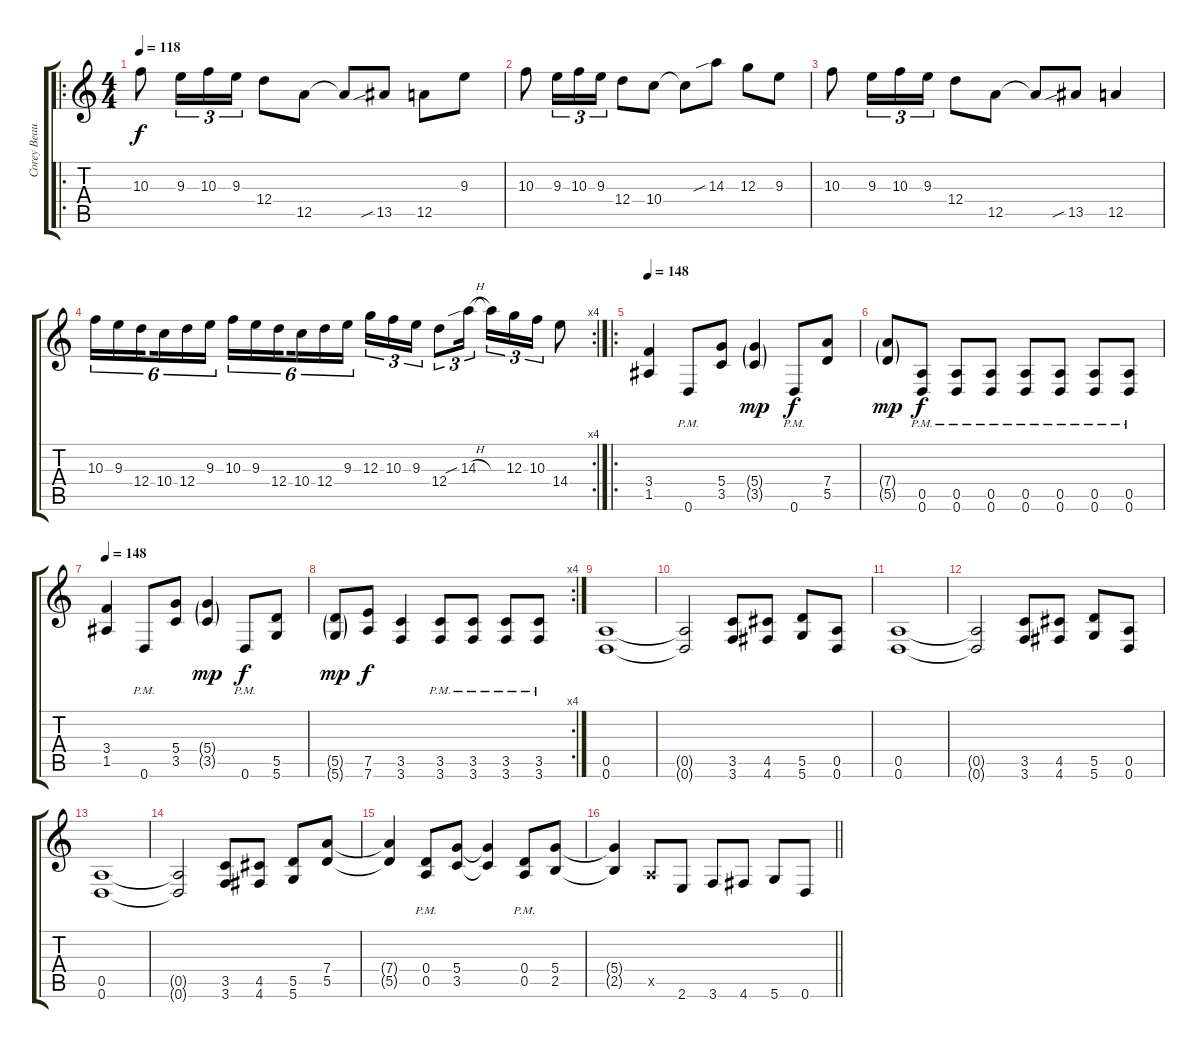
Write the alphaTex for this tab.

\track ("Corey Beaulieu" "Corey Beau") {instrument overdrivenguitar}
\staff {score tabs}
\tuning (E4 B3 G3 D3 A2 D2) {hide}
\ro
\ts (4 4)
\tempo 118
\clef g2
\ks c
10.3.8{dy f} 9.3.16{tu (3 2)} 10.3.16{tu (3 2)} 9.3.16{tu (3 2)} 12.4.8 12.5.8 12.5{t}.8 13.5{sib}.8 12.5.8 9.3.8 |
10.3.8 9.3.16{tu (3 2)} 10.3.16{tu (3 2)} 9.3.16{tu (3 2)} 12.4.8 10.4.8 10.4{t}.8 14.3{sib}.8 12.3.8 9.3.8 |
10.3.8 9.3.16{tu (3 2)} 10.3.16{tu (3 2)} 9.3.16{tu (3 2)} 12.4.8 12.5.8 12.5{t}.8 13.5{sib}.8 12.5.4 |
\rc 4
10.3.16{tu (6 4)} 9.3.16{tu (6 4)} 12.4.16{tu (6 4) beam splitsecondary} 10.4.16{tu (6 4)} 12.4.16{tu (6 4)} 9.3.16{tu (6 4)} 10.3.16{tu (6 4)} 9.3.16{tu (6 4)} 12.4.16{tu (6 4) beam splitsecondary} 10.4.16{tu (6 4)} 12.4.16{tu (6 4)} 9.3.16{tu (6 4)} 12.3.16{tu (3 2)} 10.3.16{tu (3 2)} 9.3.16{tu (3 2)} 12.4.8{tu (3 2)} 14.3{sib h}.16{tu (3 2)} 14.3{t}.16{tu (3 2)} 12.3.16{tu (3 2)} 10.3.16{tu (3 2)} 14.4.8 |
\ro
\tempo 148
(3.4 1.5).4 0.6{pm}.8 (5.4 3.5).8 (5.4{g} 3.5{g}).4{dy mp} 0.6{pm}.8{dy f} (7.4 5.5).8 |
(7.4{g} 5.5{g}).8{dy mp} (0.5{pm} 0.6{pm}).8{dy f} (0.5{pm} 0.6{pm}).8 (0.5{pm} 0.6{pm}).8 (0.5{pm} 0.6{pm}).8 (0.5{pm} 0.6{pm}).8 (0.5{pm} 0.6{pm}).8 (0.5{pm} 0.6{pm}).8 |
\tempo 148
(3.4 1.5).4 0.6{pm}.8 (5.4 3.5).8 (5.4{g} 3.5{g}).4{dy mp} 0.6{pm}.8{dy f} (5.5 5.6).8 |
\rc 4
(5.5{g} 5.6{g}).8{dy mp} (7.5 7.6).8{dy f} (3.5 3.6).4 (3.5{pm} 3.6{pm}).8 (3.5{pm} 3.6{pm}).8 (3.5{pm} 3.6{pm}).8 (3.5{pm} 3.6{pm}).8 |
(0.5 0.6).1 |
(0.5{t} 0.6{t}).2 (3.5 3.6).8 (4.5 4.6).8 (5.5 5.6).8 (0.5 0.6).8 |
(0.5 0.6).1 |
(0.5{t} 0.6{t}).2 (3.5 3.6).8 (4.5 4.6).8 (5.5 5.6).8 (0.5 0.6).8 |
(0.5 0.6).1 |
(0.5{t} 0.6{t}).2 (3.5 3.6).8 (4.5 4.6).8 (5.5 5.6).8 (7.4 5.5).8 |
(7.4{t} 5.5{t}).4 (0.4{pm} 0.5{pm}).8 (5.4 3.5).8 (5.4{t} 3.5{t}).4 (0.4{pm} 0.5{pm}).8 (5.4 2.5).8 |
\barLineRight lightlight
(5.4{t} 2.5{t}).4 0.5{x}.8 2.6.8 3.6.8 4.6.8 5.6.8 0.6.8
